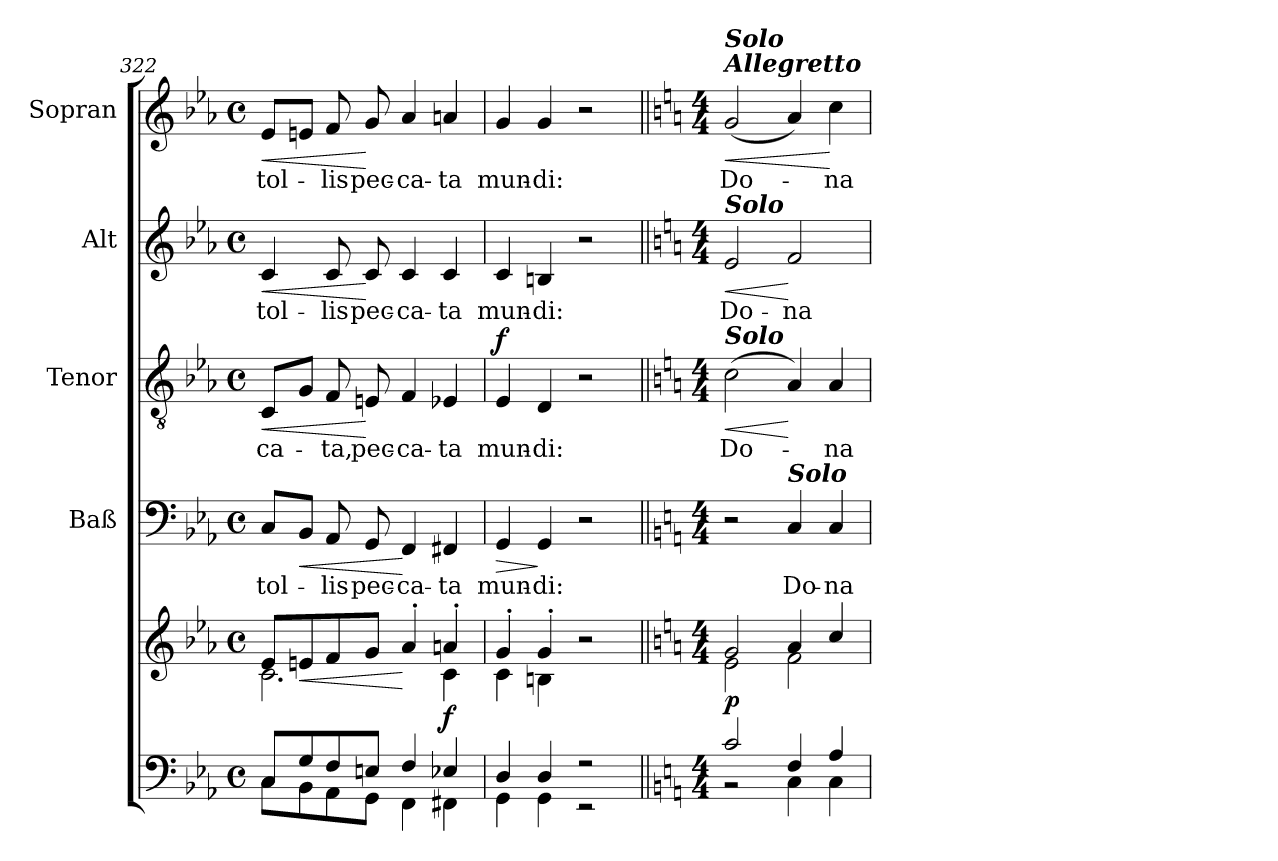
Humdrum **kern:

**kern	**kern	**dynam	**kern	**text	**dynam	**kern	**text	**dynam	**kern	**text	**dynam	**kern	**text	**dynam
*part5	*part5	*part5	*part4	*part4	*part4	*part3	*part3	*part3	*part2	*part2	*part2	*part1	*part1	*part1
*staff6	*staff5	*staff5/6	*staff4	*staff4	*staff4	*staff3	*staff3	*staff3	*staff2	*staff2	*staff2	*staff1	*staff1	*staff1
*	*	*	*I"Baß	*	*	*I"Tenor	*	*	*I"Alt	*	*	*I"Sopran	*	*
*	*	*	*I'Baß	*	*	*I'Ten	*	*	*I'Alt	*	*	*I'Sop	*	*
*clefF4	*clefG2	*	*clefF4	*	*	*clefGv2	*	*	*clefG2	*	*	*clefG2	*	*
*k[b-e-a-]	*k[b-e-a-]	*	*k[b-e-a-]	*	*	*k[b-e-a-]	*	*	*k[b-e-a-]	*	*	*k[b-e-a-]	*	*
*E-:	*E-:	*	*E-:	*	*	*E-:	*	*	*E-:	*	*	*E-:	*	*
*M4/4	*M4/4	*	*M4/4	*	*	*M4/4	*	*	*M4/4	*	*	*M4/4	*	*
*met(c)	*met(c)	*	*met(c)	*	*	*met(c)	*	*	*met(c)	*	*	*met(c)	*	*
=322	=322	=322	=322	=322	=322	=322	=322	=322	=322	=322	=322	=322	=322	=322
*^	*^	*	*	*	*	*	*	*	*	*	*	*	*	*
!	!	!	!	!	!	!LO:LY:b	!	!	!LO:LY:b	!LO:HP:b	!	!LO:LY:b	!LO:HP:b	!	!LO:LY:b	!LO:HP:b
8C/L	8C\L	8e-/L	(<2.c\	.	8C/L	tol-	.	8C/L	-ca-	<	4c/	tol-	<	8e-/L	tol-	<
!	!	!	!	!LO:HP:b	!	!	!LO:HP:b	!	!	!	!	!	!	!	!	!
8G/	8BB-\	8en/	.	<	8BB-/J	.	<	8G/J	.	.	.	.	.	8en/J	.	.
!	!	!	!	!	!	!LO:LY:b	!	!	!LO:LY:b	!	!	!LO:LY:b	!	!	!LO:LY:b	!
8F/	8AA-\	8f/	.	.	8AA-/	-lis	.	8F/	-ta,	.	8c/	-lis	.	8f/	-lis	.
!	!	!	!	!	!	!LO:LY:b	!	!	!LO:LY:b	!	!	!LO:LY:b	!	!	!LO:LY:b	!
8En/J	8GG\J	8g/J	.	.	8GG/	pec-	.	8En/	pec-	[	8c/	pec-	[	8g/	pec-	[
!	!	!	!	!	!	!LO:LY:b	!	!	!LO:LY:b	!	!	!LO:LY:b	!	!	!LO:LY:b	!
4F/)	4FF\	(4a-'>/	.	[	4FF/	-ca-	[	4F/	-ca-	.	4c/	-ca-	.	4a-/	-ca-	.
!	!	!	!	!LO:DY:b	!	!LO:LY:b	!	!	!LO:LY:b	!	!	!LO:LY:b	!	!	!LO:LY:b	!
4E-X/	4FF#X\	4an'>/	4c\	f	4FF#X/	-ta	.	4E-X/	-ta	.	4c/	-ta	.	4an/	-ta	.
=323	=323	=323	=323	=323	=323	=323	=323	=323	=323	=323	=323	=323	=323	=323	=323	=323
!	!	!	!	!	!	!LO:LY:b	!LO:HP:b	!	!LO:LY:b	!LO:DY:a	!	!LO:LY:b	!	!	!LO:LY:b	!
4D/	4GG\	4g'>/	4c\	.	4GG/	mun-	>	4E-/	mun-	f	4c/	mun-	.	4g/	mun-	.
!	!	!	!	!	!	!LO:LY:b	!	!	!LO:LY:b	!	!	!LO:LY:b	!	!	!LO:LY:b	!
4D/	4GG\	4g'>/	4Bn\	.	4GG/	-di:	]	4D/	-di:	.	4Bn/	-di:	.	4g/	-di:	.
2r	2r	2r	2ryy	.	2r	.	.	2r	.	.	2r	.	.	2r	.	.
!!LO:PB:g=z
=324||	=324||	=324||	=324||	=324||	=324||	=324||	=324||	=324||	=324||	=324||	=324||	=324||	=324||	=324||	=324||	=324||
*k[]	*	*k[]	*	*	*k[]	*	*	*k[]	*	*	*k[]	*	*	*k[]	*	*
*C:	*	*C:	*	*	*C:	*	*	*C:	*	*	*C:	*	*	*C:	*	*
*M4/4	*	*M4/4	*	*	*M4/4	*	*	*M4/4	*	*	*M4/4	*	*	*M4/4	*	*
!	!	!	!	!	!	!	!	!	!	!	!	!	!	!LO:TX:a:Bi:t=Allegretto	!	!
!	!	!	!	!	!	!	!	!	!	!	!	!	!	!LO:TX:a:Bi:t=Solo	!	!
!	!	!	!	!	!	!	!	!	!	!	!LO:TX:a:Bi:t=Solo	!	!	!	!	!
!	!	!	!	!	!	!	!	!LO:TX:a:Bi:t=Solo	!	!	!	!	!	!	!	!
!	!	!	!	!LO:DY:b	!	!	!	!	!LO:LY:b	!LO:HP:b	!	!LO:LY:b	!LO:HP:b	!	!LO:LY:b	!LO:HP:b
2c/	2rBB	2g/	2e\	p	2r	.	.	(>2c\	Do-	<	2e/	Do-	<	(<2g/	Do-	<
!	!	!	!	!	!LO:TX:a:Bi:t=Solo	!	!	!	!	!	!	!	!	!	!	!
!	!	!	!	!	!	!LO:LY:b	!	!	!	!	!	!LO:LY:b	!	!	!	!
4F/	4C\	4a/	2f\	.	4C/	Do-	.	4A/)	.	[	2f/	-na	[	4a/)	.	.
!	!	!	!	!	!	!LO:LY:b	!	!	!LO:LY:b	!	!	!	!	!	!LO:LY:b	!
4A/	4C\	4cc/	.	.	4C/	-na	.	4A/	-na	.	.	.	.	4cc\	-na	[
*v	*v	*	*	*	*	*	*	*	*	*	*	*	*	*	*	*
*	*v	*v	*	*	*	*	*	*	*	*	*	*	*	*	*
=	=	=	=	=	=	=	=	=	=	=	=	=	=	=
*-	*-	*-	*-	*-	*-	*-	*-	*-	*-	*-	*-	*-	*-	*-
